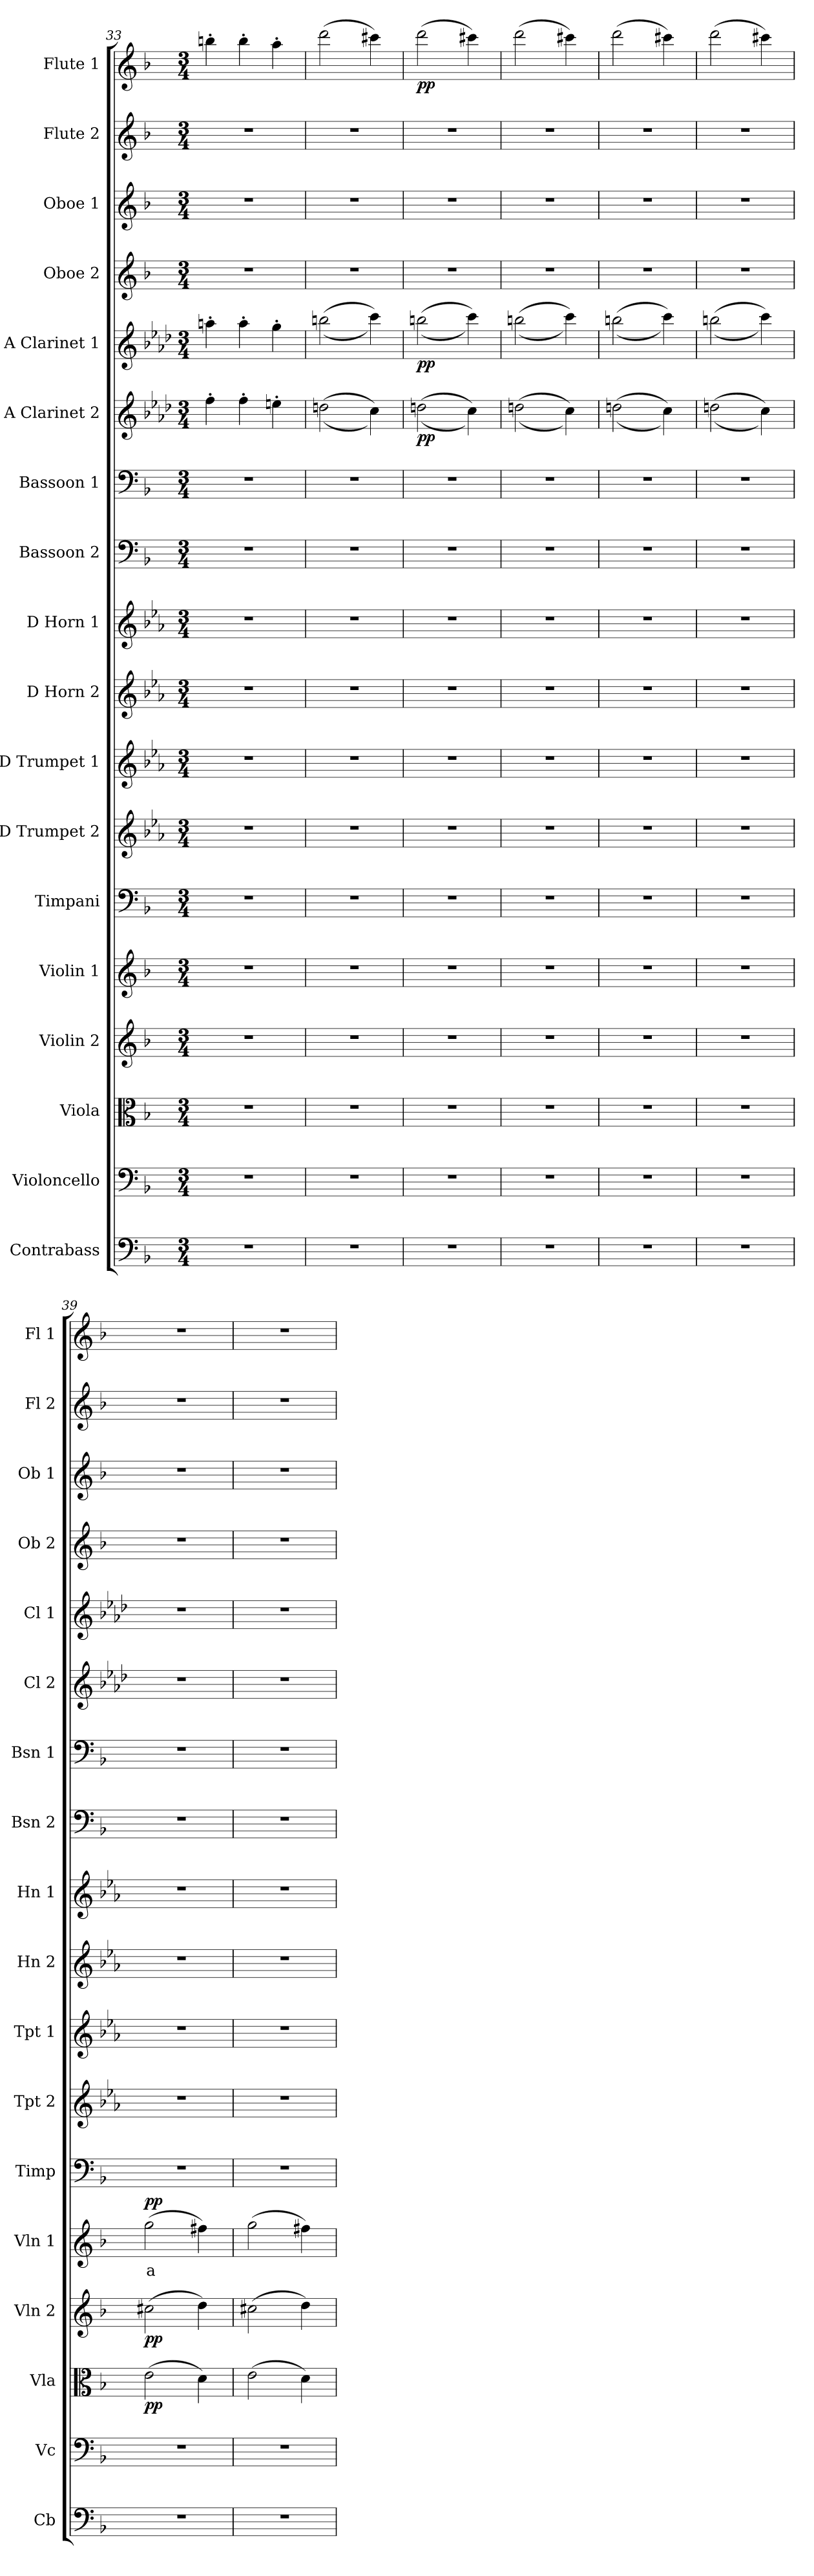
**kern	**kern	**kern	**dynam	**kern	**dynam	**kern	**text	**dynam	**kern	**kern	**kern	**kern	**kern	**kern	**kern	**kern	**dynam	**kern	**dynam	**kern	**kern	**kern	**kern	**dynam
*part18	*part17	*part16	*part16	*part15	*part15	*part14	*part14	*part14	*part13	*part12	*part11	*part10	*part9	*part8	*part7	*part6	*part6	*part5	*part5	*part4	*part3	*part2	*part1	*part1
*staff18	*staff17	*staff16	*staff16	*staff15	*staff15	*staff14	*staff14	*staff14	*staff13	*staff12	*staff11	*staff10	*staff9	*staff8	*staff7	*staff6	*staff6	*staff5	*staff5	*staff4	*staff3	*staff2	*staff1	*staff1
*I"Contrabass	*I"Violoncello	*I"Viola	*	*I"Violin 2	*	*I"Violin 1	*	*	*I"Timpani	*I"D Trumpet 2	*I"D Trumpet 1	*I"D Horn 2	*I"D Horn 1	*I"Bassoon 2	*I"Bassoon 1	*I"A Clarinet 2	*	*I"A Clarinet 1	*	*I"Oboe 2	*I"Oboe 1	*I"Flute 2	*I"Flute 1	*
*I'Cb	*I'Vc	*I'Vla	*	*I'Vln 2	*	*I'Vln 1	*	*	*I'Timp	*I'Tpt 2	*I'Tpt 1	*I'Hn 2	*I'Hn 1	*I'Bsn 2	*I'Bsn 1	*I'Cl 2	*	*I'Cl 1	*	*I'Ob 2	*I'Ob 1	*I'Fl 2	*I'Fl 1	*
*clefF4	*clefF4	*clefC3	*	*clefG2	*	*clefG2	*	*	*clefF4	*clefG2	*clefG2	*clefG2	*clefG2	*clefF4	*clefF4	*clefG2	*	*clefG2	*	*clefG2	*clefG2	*clefG2	*clefG2	*
*ITrd7c12	*	*	*	*	*	*	*	*	*	*ITrd-1c-2	*ITrd-1c-2	*ITrd6c10	*ITrd6c10	*	*	*ITrd2c3	*	*ITrd2c3	*	*	*	*	*	*
*k[b-]	*k[b-]	*k[b-]	*	*k[b-]	*	*k[b-]	*	*	*k[b-]	*k[b-]	*k[b-]	*k[b-]	*k[b-]	*k[b-]	*k[b-]	*k[b-]	*	*k[b-]	*	*k[b-]	*k[b-]	*k[b-]	*k[b-]	*
*M3/4	*M3/4	*M3/4	*	*M3/4	*	*M3/4	*	*	*M3/4	*M3/4	*M3/4	*M3/4	*M3/4	*M3/4	*M3/4	*M3/4	*	*M3/4	*	*M3/4	*M3/4	*M3/4	*M3/4	*
=33	=33	=33	=33	=33	=33	=33	=33	=33	=33	=33	=33	=33	=33	=33	=33	=33	=33	=33	=33	=33	=33	=33	=33	=33
2.r	2.r	2.r	.	2.r	.	2.r	.	.	2.r	2.r	2.r	2.r	2.r	2.r	2.r	4dd'\	.	4ff#X'\	.	2.r	2.r	2.r	4bbn'\	.
.	.	.	.	.	.	.	.	.	.	.	.	.	.	.	.	4dd'\	.	4ff#'\	.	.	.	.	4bb'\	.
.	.	.	.	.	.	.	.	.	.	.	.	.	.	.	.	4cc#X'\	.	4ee'\	.	.	.	.	4aa'\	.
=34	=34	=34	=34	=34	=34	=34	=34	=34	=34	=34	=34	=34	=34	=34	=34	=34	=34	=34	=34	=34	=34	=34	=34	=34
2.r	2.r	2.r	.	2.r	.	2.r	.	.	2.r	2.r	2.r	2.r	2.r	2.r	2.r	((2bn\	.	((2gg#X\	.	2.r	2.r	2.r	(2ddd\	.
.	.	.	.	.	.	.	.	.	.	.	.	.	.	.	.	4a\))	.	4aa\))	.	.	.	.	4ccc#X\)	.
=35	=35	=35	=35	=35	=35	=35	=35	=35	=35	=35	=35	=35	=35	=35	=35	=35	=35	=35	=35	=35	=35	=35	=35	=35
!	!	!	!	!	!	!	!	!	!	!	!	!	!	!	!	!	!LO:DY:b	!	!LO:DY:b	!	!	!	!	!LO:DY:b
2.r	2.r	2.r	.	2.r	.	2.r	.	.	2.r	2.r	2.r	2.r	2.r	2.r	2.r	((2bn\	pp	((2gg#X\	pp	2.r	2.r	2.r	(2ddd\	pp
.	.	.	.	.	.	.	.	.	.	.	.	.	.	.	.	4a\))	.	4aa\))	.	.	.	.	4ccc#X\)	.
=36	=36	=36	=36	=36	=36	=36	=36	=36	=36	=36	=36	=36	=36	=36	=36	=36	=36	=36	=36	=36	=36	=36	=36	=36
2.r	2.r	2.r	.	2.r	.	2.r	.	.	2.r	2.r	2.r	2.r	2.r	2.r	2.r	((2bn\	.	((2gg#X\	.	2.r	2.r	2.r	(2ddd\	.
.	.	.	.	.	.	.	.	.	.	.	.	.	.	.	.	4a\))	.	4aa\))	.	.	.	.	4ccc#X\)	.
=37	=37	=37	=37	=37	=37	=37	=37	=37	=37	=37	=37	=37	=37	=37	=37	=37	=37	=37	=37	=37	=37	=37	=37	=37
2.r	2.r	2.r	.	2.r	.	2.r	.	.	2.r	2.r	2.r	2.r	2.r	2.r	2.r	((2bn\	.	((2gg#X\	.	2.r	2.r	2.r	(2ddd\	.
.	.	.	.	.	.	.	.	.	.	.	.	.	.	.	.	4a\))	.	4aa\))	.	.	.	.	4ccc#X\)	.
=38	=38	=38	=38	=38	=38	=38	=38	=38	=38	=38	=38	=38	=38	=38	=38	=38	=38	=38	=38	=38	=38	=38	=38	=38
2.r	2.r	2.r	.	2.r	.	2.r	.	.	2.r	2.r	2.r	2.r	2.r	2.r	2.r	((2bn\	.	((2gg#X\	.	2.r	2.r	2.r	(2ddd\	.
.	.	.	.	.	.	.	.	.	.	.	.	.	.	.	.	4a\))	.	4aa\))	.	.	.	.	4ccc#X\)	.
=39	=39	=39	=39	=39	=39	=39	=39	=39	=39	=39	=39	=39	=39	=39	=39	=39	=39	=39	=39	=39	=39	=39	=39	=39
!	!	!	!LO:DY:b	!	!LO:DY:b	!	!LO:LY:b:color=#FF0000	!LO:DY:b	!	!	!	!	!	!	!	!	!	!	!	!	!	!	!	!
2.r	2.r	(2e\	pp	(2cc#X\	pp	(2gg\	a	pp	2.r	2.r	2.r	2.r	2.r	2.r	2.r	2.r	.	2.r	.	2.r	2.r	2.r	2.r	.
.	.	4d\)	.	4dd\)	.	4ff#X\)	.	.	.	.	.	.	.	.	.	.	.	.	.	.	.	.	.	.
=40	=40	=40	=40	=40	=40	=40	=40	=40	=40	=40	=40	=40	=40	=40	=40	=40	=40	=40	=40	=40	=40	=40	=40	=40
2.r	2.r	(2e\	.	(2cc#X\	.	(2gg\	.	.	2.r	2.r	2.r	2.r	2.r	2.r	2.r	2.r	.	2.r	.	2.r	2.r	2.r	2.r	.
.	.	4d\)	.	4dd\)	.	4ff#X\)	.	.	.	.	.	.	.	.	.	.	.	.	.	.	.	.	.	.
=	=	=	=	=	=	=	=	=	=	=	=	=	=	=	=	=	=	=	=	=	=	=	=	=
*-	*-	*-	*-	*-	*-	*-	*-	*-	*-	*-	*-	*-	*-	*-	*-	*-	*-	*-	*-	*-	*-	*-	*-	*-
